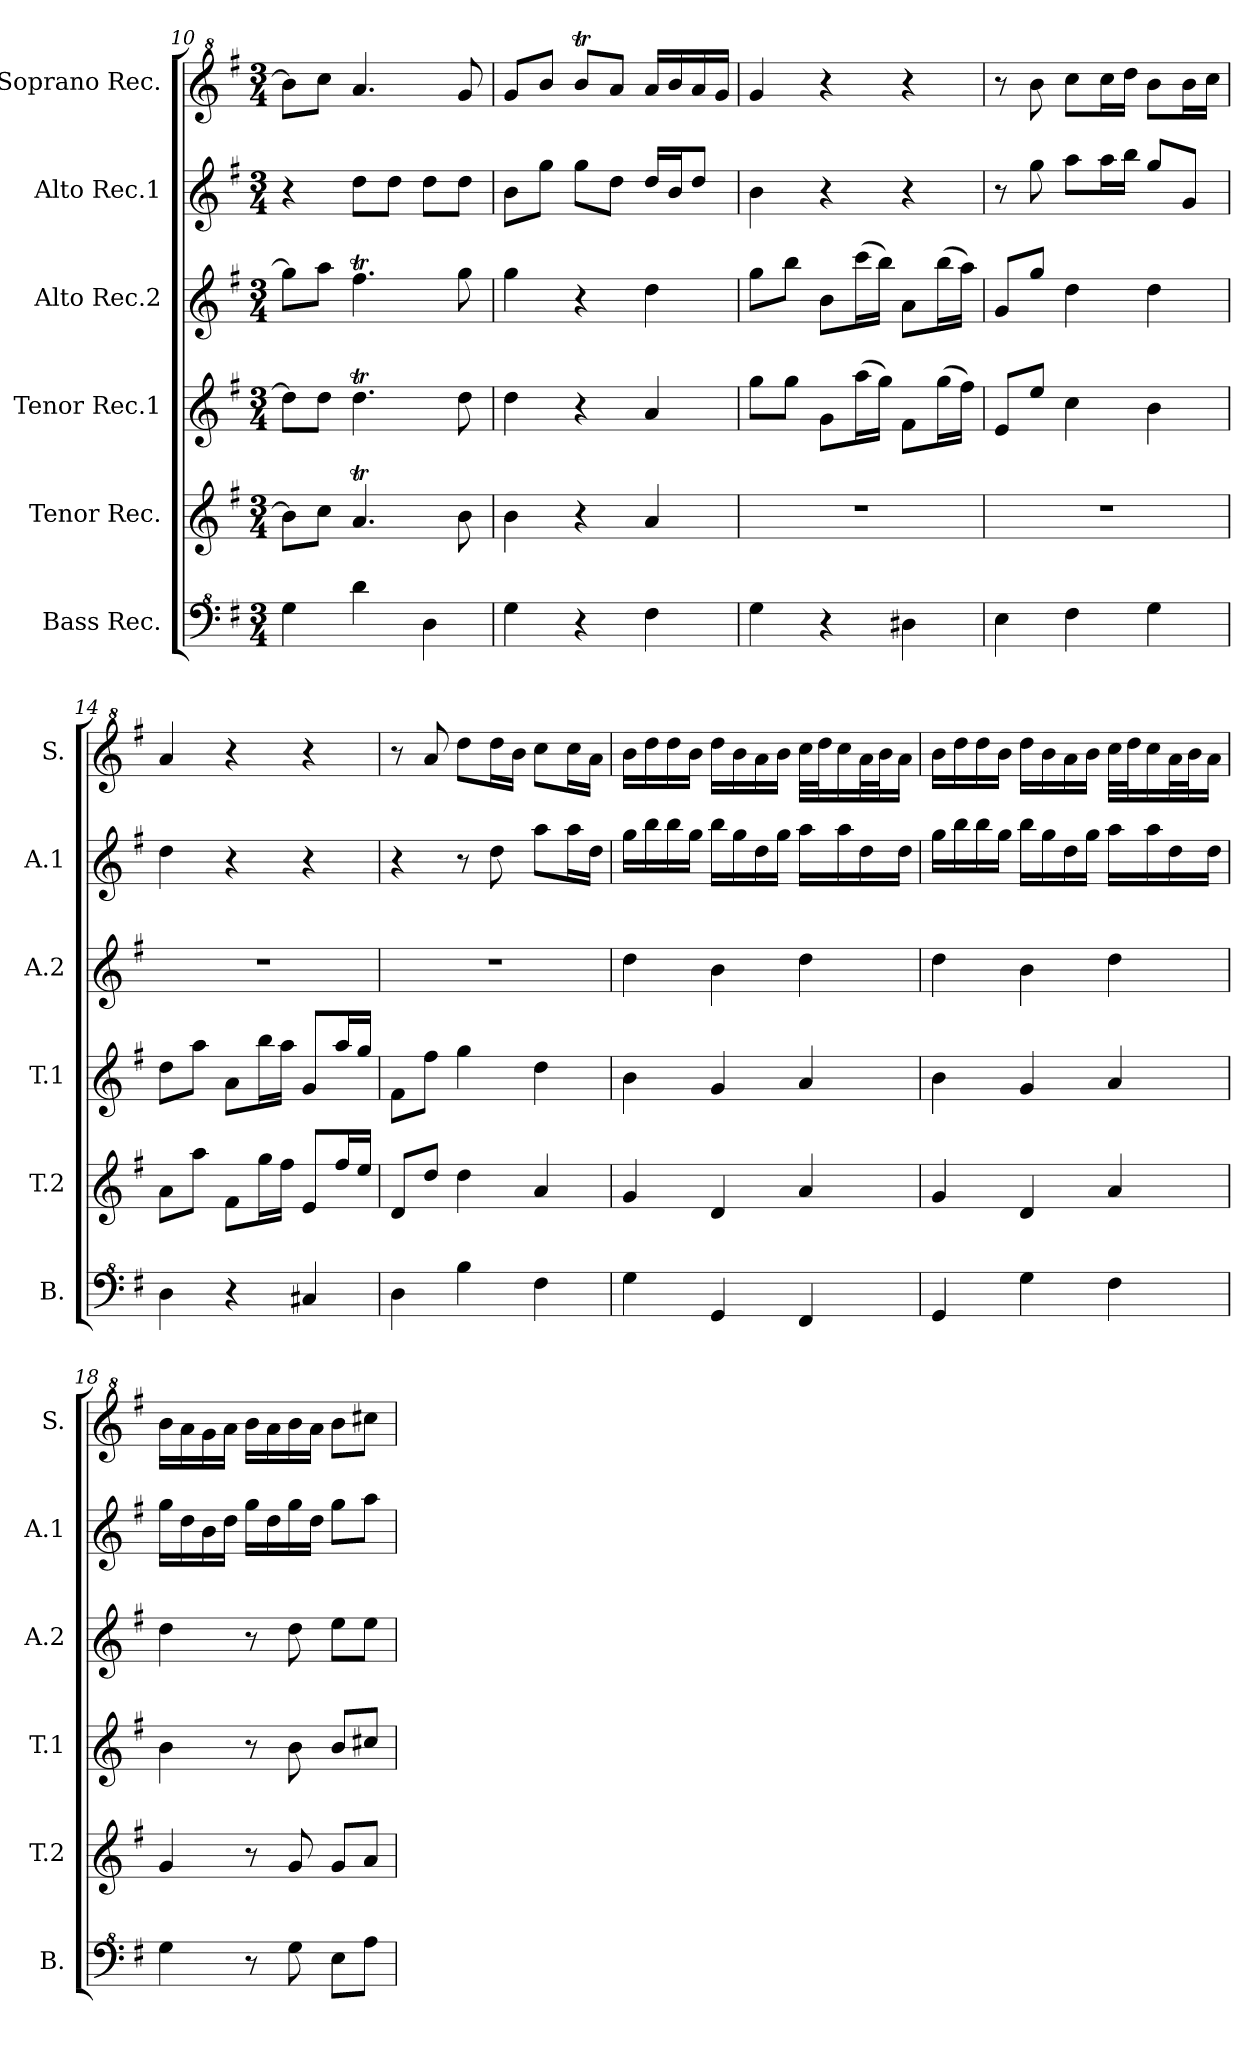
**kern	**kern	**kern	**kern	**kern	**kern
*part6	*part5	*part4	*part3	*part2	*part1
*staff6	*staff5	*staff4	*staff3	*staff2	*staff1
*I"Bass Rec.	*I"Tenor Rec.	*I"Tenor Rec.1	*I"Alto Rec.2	*I"Alto Rec.1	*I"Soprano Rec.
*I'B.	*I'T.2	*I'T.1	*I'A.2	*I'A.1	*I'S.
*clefF^4	*clefG2	*clefG2	*clefG2	*clefG2	*clefG^2
*k[f#]	*k[f#]	*k[f#]	*k[f#]	*k[f#]	*k[f#]
*M3/4	*M3/4	*M3/4	*M3/4	*M3/4	*M3/4
=10	=10	=10	=10	=10	=10
4g\	8b\L]	8dd\L]	8gg\L]	4r	8bb\L]
.	8cc\J	8dd\J	8aa\J	.	8ccc\J
4dd\	4.aT/	4.ddT\	4.ff#t\	8dd\L	4.aa/
.	.	.	.	8dd\J	.
4d\	.	.	.	8dd\L	.
.	8b\	8dd\	8gg\	8dd\J	8gg/
=11	=11	=11	=11	=11	=11
4g\	4b\	4dd\	4gg\	8b\L	8gg/L
.	.	.	.	8gg\J	8bb/J
4r	4r	4r	4r	8gg\L	8bbt/L
.	.	.	.	8dd\J	8aa/J
4f#\	4a/	4a/	4dd\	16dd/LL	16aa/LL
.	.	.	.	16b/J	16bb/
.	.	.	.	8dd/J	16aa/
.	.	.	.	.	16gg/JJ
!!LO:LB:g=z
=12	=12	=12	=12	=12	=12
4g\	2.r	8gg\L	8gg\L	4b\	4gg/
.	.	8gg\J	8bb\J	.	.
4r	.	8g\L	8b\L	4r	4r
.	.	(>16aa\L	(>16ccc\L	.	.
.	.	16gg\JJ)	16bb\JJ)	.	.
4d#X\	.	8f#\L	8a\L	4r	4r
.	.	(>16gg\L	(>16bb\L	.	.
.	.	16ff#\JJ)	16aa\JJ)	.	.
=13	=13	=13	=13	=13	=13
4e\	2.r	8e/L	8g/L	8r	8r
.	.	8ee/J	8gg/J	8gg\	8bb\
4f#\	.	4cc\	4dd\	8aa\L	8ccc\L
.	.	.	.	16aa\L	16ccc\L
.	.	.	.	16bb\JJ	16ddd\JJ
4g\	.	4b\	4dd\	8gg/L	8bb\L
.	.	.	.	8g/J	16bb\L
.	.	.	.	.	16ccc\JJ
=14	=14	=14	=14	=14	=14
4d\	8a\L	8dd\L	2.r	4dd\	4aa/
.	8aa\J	8aa\J	.	.	.
4r	8f#\L	8a\L	.	4r	4r
.	16gg\L	16bb\L	.	.	.
.	16ff#\JJ	16aa\JJ	.	.	.
4c#X/	8e/L	8g/L	.	4r	4r
.	16ff#/L	16aa/L	.	.	.
.	16ee/JJ	16gg/JJ	.	.	.
=15	=15	=15	=15	=15	=15
4d\	8d/L	8f#\L	2.r	4r	8r
.	8dd/J	8ff#\J	.	.	8aa/
4b\	4dd\	4gg\	.	8r	8ddd\L
.	.	.	.	8dd\	16ddd\L
.	.	.	.	.	16bb\JJ
4f#\	4a/	4dd\	.	8aa\L	8ccc\L
.	.	.	.	16aa\L	16ccc\L
.	.	.	.	16dd\JJ	16aa\JJ
=16	=16	=16	=16	=16	=16
4g\	4g/	4b\	4dd\	16gg\LL	16bb\LL
.	.	.	.	16bb\	16ddd\
.	.	.	.	16bb\	16ddd\
.	.	.	.	16gg\JJ	16bb\JJ
4G/	4d/	4g/	4b\	16bb\LL	16ddd\LL
.	.	.	.	16gg\	16bb\
.	.	.	.	16dd\	16aa\
.	.	.	.	16gg\JJ	16bb\JJ
4F#/	4a/	4a/	4dd\	16aa\LL	32ccc\LLL
.	.	.	.	.	32ddd\J
.	.	.	.	16aa\	16ccc\
.	.	.	.	16dd\	32aa\L
.	.	.	.	.	32bb\J
.	.	.	.	16dd\JJ	16aa\JJ
=17	=17	=17	=17	=17	=17
4G/	4g/	4b\	4dd\	16gg\LL	16bb\LL
.	.	.	.	16bb\	16ddd\
.	.	.	.	16bb\	16ddd\
.	.	.	.	16gg\JJ	16bb\JJ
4g\	4d/	4g/	4b\	16bb\LL	16ddd\LL
.	.	.	.	16gg\	16bb\
.	.	.	.	16dd\	16aa\
.	.	.	.	16gg\JJ	16bb\JJ
4f#\	4a/	4a/	4dd\	16aa\LL	32ccc\LLL
.	.	.	.	.	32ddd\J
.	.	.	.	16aa\	16ccc\
.	.	.	.	16dd\	32aa\L
.	.	.	.	.	32bb\J
.	.	.	.	16dd\JJ	16aa\JJ
=18	=18	=18	=18	=18	=18
4g\	4g/	4b\	4dd\	16gg\LL	16bb\LL
.	.	.	.	16dd\	16aa\
.	.	.	.	16b\	16gg\
.	.	.	.	16dd\JJ	16aa\JJ
8r	8r	8r	8r	16gg\LL	16bb\LL
.	.	.	.	16dd\	16aa\
8g\	8g/	8b\	8dd\	16gg\	16bb\
.	.	.	.	16dd\JJ	16aa\JJ
8e\L	8g/L	8b/L	8ee\L	8gg\L	8bb\L
8a\J	8a/J	8cc#X/J	8ee\J	8aa\J	8ccc#X\J
=	=	=	=	=	=
*-	*-	*-	*-	*-	*-
